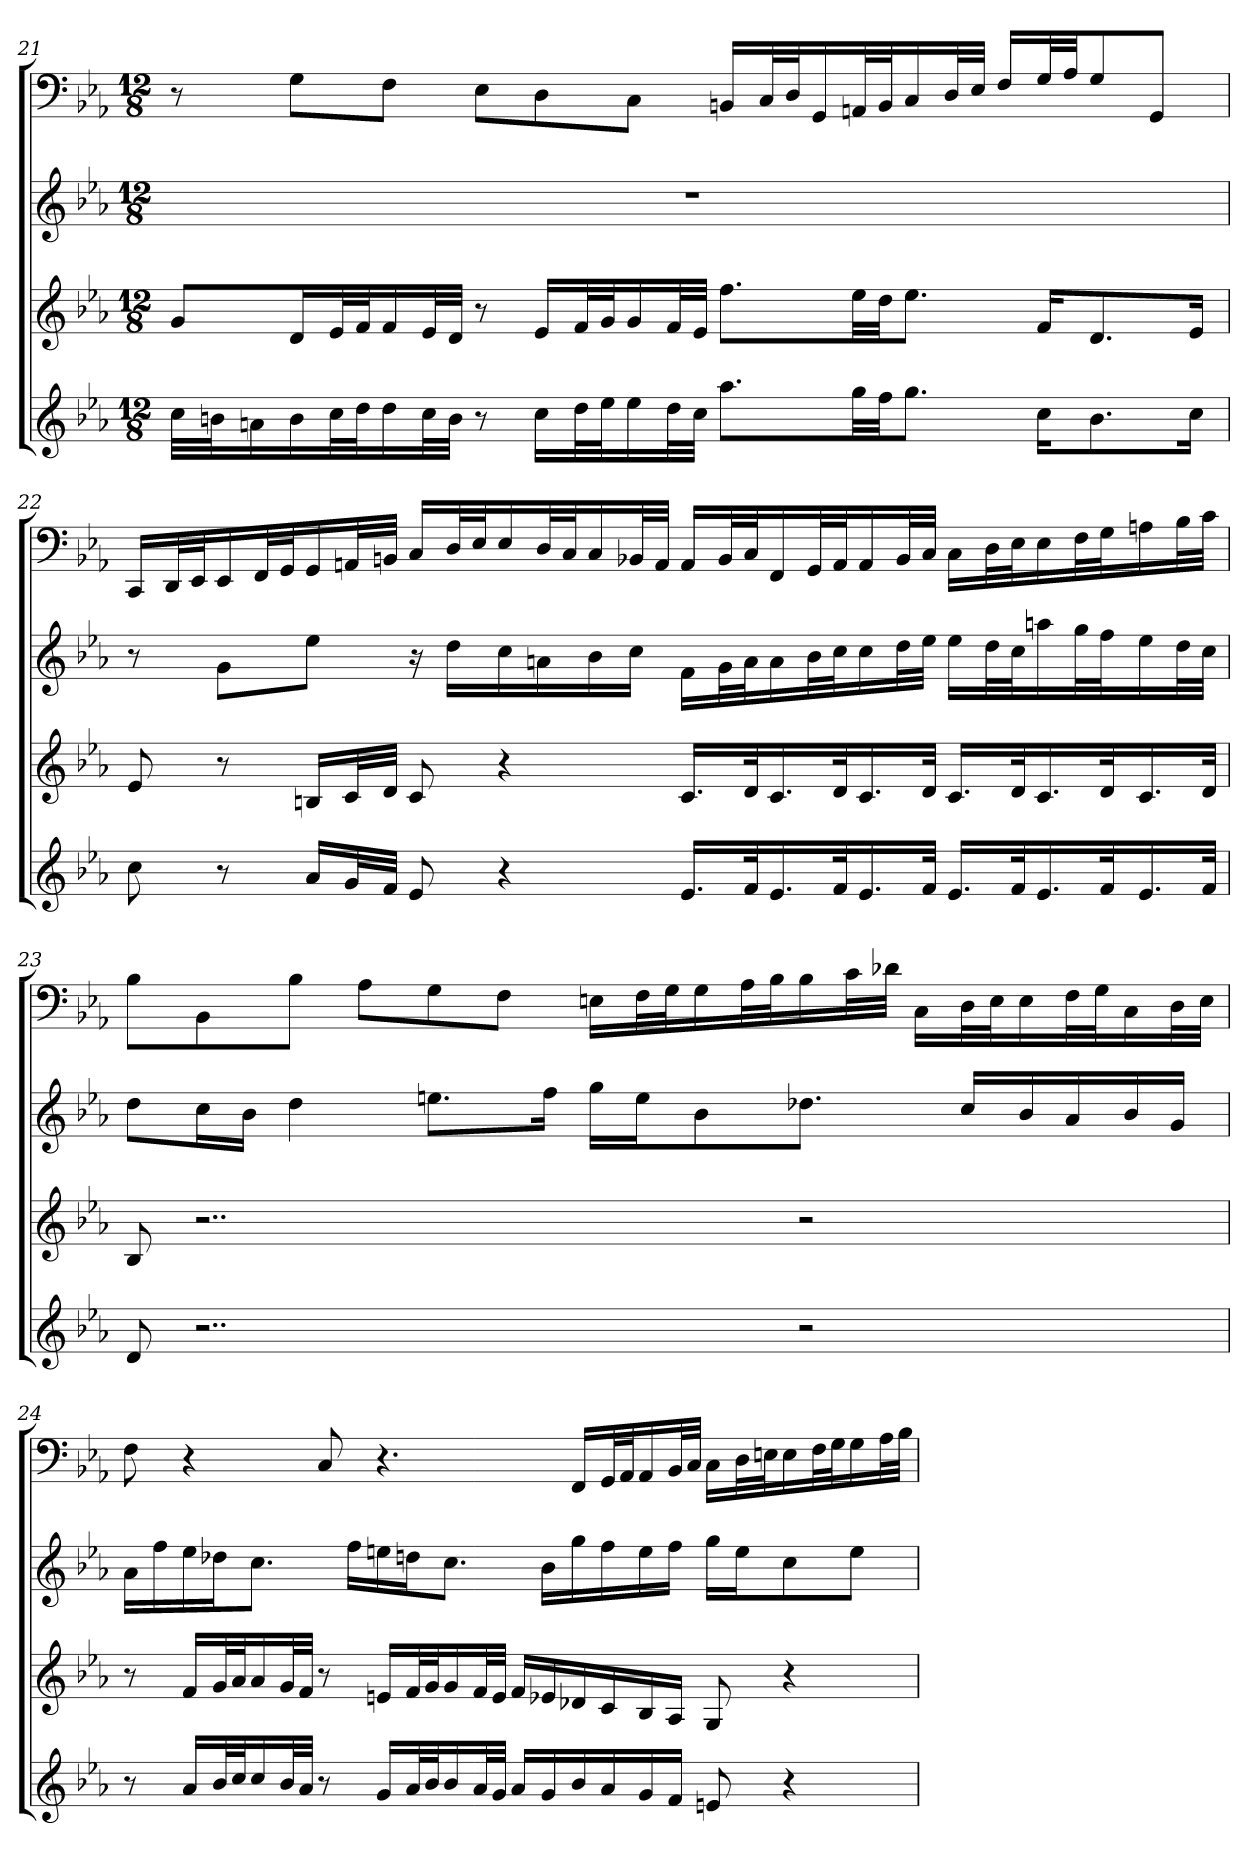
**kern	**kern	**kern	**kern
*part4	*part3	*part2	*part1
*staff4	*staff3	*staff2	*staff1
*clefG2	*clefG2	*clefG2	*clefF4
*k[b-e-a-]	*k[b-e-a-]	*k[b-e-a-]	*k[b-e-a-]
*c:	*c:	*c:	*c:
*M12/8	*M12/8	*M12/8	*M12/8
=21	=21	=21	=21
32cc\LLL	8g/L	1.r	8r
32bn\J	.	.	.
16an\	.	.	.
16b\	16d/L	.	8G\L
32cc\L	32e-/L	.	.
32dd\J	32f/J	.	.
16dd\	16f/	.	8F\J
32cc\L	32e-/L	.	.
32b\JJJ	32d/JJJ	.	.
8r	8r	.	8E-\L
16cc\LL	16e-/LL	.	8D\
32dd\L	32f/L	.	.
32ee-\J	32g/J	.	.
16ee-\	16g/	.	8C\J
32dd\L	32f/L	.	.
32cc\JJJ	32e-/JJJ	.	.
8.aa-\L	8.ff\L	.	16BBn/LL
.	.	.	32C/L
.	.	.	32D/J
.	.	.	16GG/
32gg\LL	32ee-\LL	.	32AAn/L
32ff\JJ	32dd\JJ	.	32BB/J
8.gg\J	8.ee-\J	.	16C/
.	.	.	32D/L
.	.	.	32E-/JJJ
.	.	.	16F/LL
16cc\KL	16f/KL	.	32G/L
.	.	.	32A-/JJ
8.b\	8.d/	.	8G/
.	.	.	8GG/J
16cc\Jk	16e-/Jk	.	.
=22	=22	=22	=22
8cc	8e-	8r	16CC/LL
.	.	.	32DD/L
.	.	.	32EE-/J
8r	8r	8g\L	16EE-/
.	.	.	32FF/L
.	.	.	32GG/J
16a-/LL	16Bn/LL	8ee-\J	16GG/
32g/L	32c/L	.	32AAn/L
32f/JJJ	32d/JJJ	.	32BBn/JJJ
8e-	8c	16r	16C/LL
.	.	16dd\LL	32D/L
.	.	.	32E-/J
4r	4r	16cc\	16E-/
.	.	16an\	32D/L
.	.	.	32C/J
.	.	16b-\	16C/
.	.	16cc\JJ	32BB-X/L
.	.	.	32AA/JJJ
16.e-/LL	16.c/LL	16f\LL	16AA/LL
.	.	32g\L	32BB-/L
32f/K	32d/K	32a\J	32C/J
16.e-/	16.c/	16a\	16FF/
.	.	32b-\L	32GG/L
32f/K	32d/K	32cc\J	32AA/J
16.e-/	16.c/	16cc\	16AA/
.	.	32dd\L	32BB-/L
32f/JJk	32d/JJk	32ee-\JJJ	32C/JJJ
16.e-/LL	16.c/LL	16ee-\LL	16C\LL
.	.	32dd\L	32D\L
32f/K	32d/K	32cc\J	32E-\J
16.e-/	16.c/	16aan\	16E-\
.	.	32gg\L	32F\L
32f/K	32d/K	32ff\J	32G\J
16.e-/	16.c/	16ee-\	16An\
.	.	32dd\L	32B-\L
32f/JJk	32d/JJk	32cc\JJJ	32c\JJJ
=23	=23	=23	=23
8d	8B-	8dd\L	8B-\L
2..r	2..r	16cc\L	8BB-\
.	.	16b-\JJ	.
.	.	4dd	8B-\J
.	.	.	8A-\L
.	.	8.een\L	8G\
.	.	.	8F\J
.	.	16ff\Jk	.
.	.	16gg\LL	16En\LL
.	.	16ee\J	32F\L
.	.	.	32G\J
.	.	8b-\	16G\
.	.	.	32A-\L
.	.	.	32B-\J
2r	2r	8.dd-X\J	16B-\
.	.	.	32c\L
.	.	.	32d-X\JJJ
.	.	.	16C\LL
.	.	16cc/LL	32D\L
.	.	.	32E\J
.	.	16b-/	16E\
.	.	16a-/	32F\L
.	.	.	32G\J
.	.	16b-/	16C\
.	.	16g/JJ	32D\L
.	.	.	32E\JJJ
=24	=24	=24	=24
8r	8r	16a-\LL	8F
.	.	16ff\	.
16a-/LL	16f/LL	16ee-\	4r
32b-/L	32g/L	16dd-X\J	.
32cc/J	32a-/J	.	.
16cc/	16a-/	8.cc\J	.
32b-/L	32g/L	.	.
32a-/JJJ	32f/JJJ	.	.
8r	8r	.	8C
.	.	16ff\LL	.
16g/LL	16en/LL	16een\	4.r
32a-/L	32f/L	16ddn\J	.
32b-/J	32g/J	.	.
16b-/	16g/	8.cc\J	.
32a-/L	32f/L	.	.
32g/JJJ	32e/JJJ	.	.
16a-/LL	16f/LL	.	.
16g/	16e-X/	16b-\LL	.
16b-/	16d-X/	16gg\	16FF/LL
16a-/	16c/	16ff\	32GG/L
.	.	.	32AA-/J
16g/	16B-/	16ee\	16AA-/
16f/JJ	16A-/JJ	16ff\JJ	32BB-/L
.	.	.	32C/JJJ
8en	8G	16gg\LL	16C\LL
.	.	16ee\J	32D\L
.	.	.	32En\J
4r	4r	8cc\	16E\
.	.	.	32F\L
.	.	.	32G\J
.	.	8ee\J	16G\
.	.	.	32A-\L
.	.	.	32B-\JJJ
=	=	=	=
*-	*-	*-	*-
